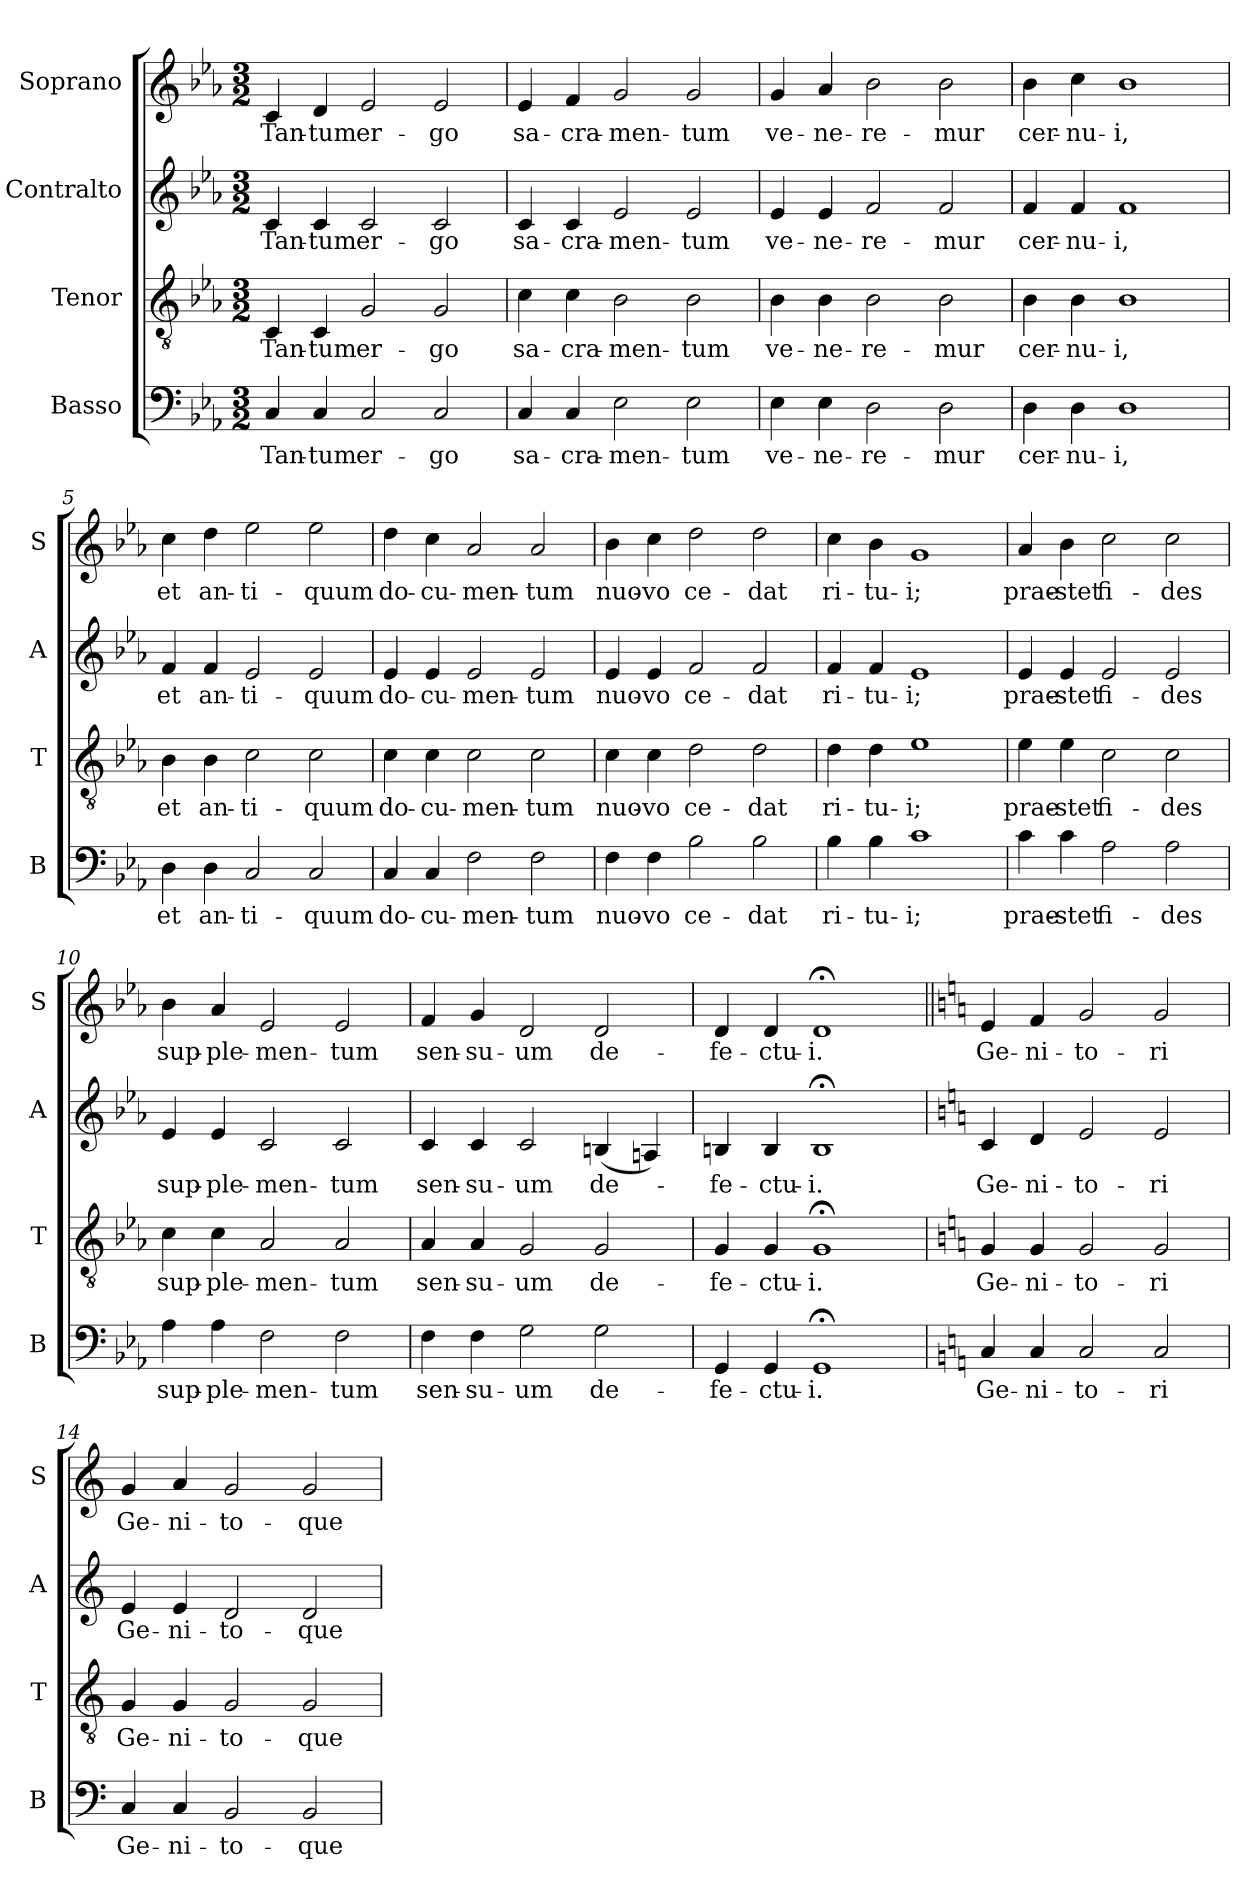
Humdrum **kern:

**kern	**text	**kern	**text	**kern	**text	**kern	**text
*part4	*part4	*part3	*part3	*part2	*part2	*part1	*part1
*staff4	*staff4	*staff3	*staff3	*staff2	*staff2	*staff1	*staff1
*I"Basso	*	*I"Tenor	*	*I"Contralto	*	*I"Soprano	*
*I'B	*	*I'T	*	*I'A	*	*I'S	*
!!LO:PB:g=z
*stria5	*	*stria5	*	*stria5	*	*stria5	*
*clefF4	*	*clefGv2	*	*clefG2	*	*clefG2	*
*k[b-e-a-]	*	*k[b-e-a-]	*	*k[b-e-a-]	*	*k[b-e-a-]	*
*E-:	*	*E-:	*	*E-:	*	*E-:	*
*M3/2	*	*M3/2	*	*M3/2	*	*M3/2	*
=1	=1	=1	=1	=1	=1	=1	=1
!	!LO:LY:b	!	!LO:LY:b	!	!LO:LY:b	!	!LO:LY:b
4C/	Tan-	4C/	Tan-	4c/	Tan-	4c/	Tan-
!	!LO:LY:b:rj	!	!LO:LY:b:rj	!	!LO:LY:b:rj	!	!LO:LY:b:rj
4C/	-tum	4C/	-tum	4c/	-tum	4d/	-tum
!	!LO:LY:b:cj	!	!LO:LY:b:cj	!	!LO:LY:b:cj	!	!LO:LY:b:cj
2C/	er-	2G/	er-	2c/	er-	2e-/	er-
!	!LO:LY:b:cj	!	!LO:LY:b:cj	!	!LO:LY:b:cj	!	!LO:LY:b:cj
2C/	-go	2G/	-go	2c/	-go	2e-/	-go
=2	=2	=2	=2	=2	=2	=2	=2
!	!LO:LY:b:cj	!	!LO:LY:b:cj	!	!LO:LY:b:cj	!	!LO:LY:b:cj
4C/	sa-	4c\	sa-	4c/	sa-	4e-/	sa-
!	!LO:LY:b	!	!LO:LY:b	!	!LO:LY:b	!	!LO:LY:b
4C/	-cra-	4c\	-cra-	4c/	-cra-	4f/	-cra-
!	!LO:LY:b:rj	!	!LO:LY:b:rj	!	!LO:LY:b:rj	!	!LO:LY:b:rj
2E-\	-men-	2B-\	-men-	2e-/	-men-	2g/	-men-
!	!LO:LY:b:cj	!	!LO:LY:b:cj	!	!LO:LY:b:cj	!	!LO:LY:b:cj
2E-\	-tum	2B-\	-tum	2e-/	-tum	2g/	-tum
=3	=3	=3	=3	=3	=3	=3	=3
!	!LO:LY:b:cj	!	!LO:LY:b:cj	!	!LO:LY:b:cj	!	!LO:LY:b:cj
4E-\	ve-	4B-\	ve-	4e-/	ve-	4g/	ve-
!	!LO:LY:b:cj	!	!LO:LY:b:cj	!	!LO:LY:b:cj	!	!LO:LY:b:cj
4E-\	-ne-	4B-\	-ne-	4e-/	-ne-	4a-/	-ne-
!	!LO:LY:b:cj	!	!LO:LY:b:cj	!	!LO:LY:b:cj	!	!LO:LY:b:cj
2D\	-re-	2B-\	-re-	2f/	-re-	2b-\	-re-
!	!LO:LY:b:cj	!	!LO:LY:b:cj	!	!LO:LY:b:cj	!	!LO:LY:b:cj
2D\	-mur	2B-\	-mur	2f/	-mur	2b-\	-mur
=4	=4	=4	=4	=4	=4	=4	=4
!	!LO:LY:b:cj	!	!LO:LY:b:cj	!	!LO:LY:b:cj	!	!LO:LY:b:cj
4D\	cer-	4B-\	cer-	4f/	cer-	4b-\	cer-
!	!LO:LY:b:cj	!	!LO:LY:b:cj	!	!LO:LY:b:cj	!	!LO:LY:b:cj
4D\	-nu-	4B-\	-nu-	4f/	-nu-	4cc\	-nu-
!	!LO:LY:b:cj	!	!LO:LY:b:cj	!	!LO:LY:b:cj	!	!LO:LY:b:cj
1D	-i,	1B-	-i,	1f	-i,	1b-	-i,
!!LO:LB:g=z
=5	=5	=5	=5	=5	=5	=5	=5
!	!LO:LY:b:cj	!	!LO:LY:b:cj	!	!LO:LY:b:cj	!	!LO:LY:b:cj
4D\	et	4B-\	et	4f/	et	4cc\	et
!	!LO:LY:b:cj	!	!LO:LY:b:cj	!	!LO:LY:b:cj	!	!LO:LY:b:cj
4D\	an-	4B-\	an-	4f/	an-	4dd\	an-
!	!LO:LY:b:cj	!	!LO:LY:b:cj	!	!LO:LY:b:cj	!	!LO:LY:b:cj
2C/	-ti-	2c\	-ti-	2e-/	-ti-	2ee-\	-ti-
!	!LO:LY:b:cj	!	!LO:LY:b:cj	!	!LO:LY:b:cj	!	!LO:LY:b:cj
2C/	-quum	2c\	-quum	2e-/	-quum	2ee-\	-quum
=6	=6	=6	=6	=6	=6	=6	=6
!	!LO:LY:b:cj	!	!LO:LY:b:cj	!	!LO:LY:b:cj	!	!LO:LY:b:cj
4C/	do-	4c\	do-	4e-/	do-	4dd\	do-
!	!LO:LY:b:cj	!	!LO:LY:b:cj	!	!LO:LY:b:cj	!	!LO:LY:b:cj
4C/	-cu-	4c\	-cu-	4e-/	-cu-	4cc\	-cu-
!	!LO:LY:b:cj	!	!LO:LY:b:cj	!	!LO:LY:b:cj	!	!LO:LY:b:cj
2F\	-men-	2c\	-men-	2e-/	-men-	2a-/	-men-
!	!LO:LY:b:cj	!	!LO:LY:b:cj	!	!LO:LY:b:cj	!	!LO:LY:b:cj
2F\	-tum	2c\	-tum	2e-/	-tum	2a-/	-tum
=7	=7	=7	=7	=7	=7	=7	=7
!	!LO:LY:b:cj	!	!LO:LY:b:cj	!	!LO:LY:b:cj	!	!LO:LY:b:cj
4F\	nuo-	4c\	nuo-	4e-/	nuo-	4b-\	nuo-
!	!LO:LY:b:cj	!	!LO:LY:b:cj	!	!LO:LY:b:cj	!	!LO:LY:b:cj
4F\	-vo	4c\	-vo	4e-/	-vo	4cc\	-vo
!	!LO:LY:b:cj	!	!LO:LY:b:cj	!	!LO:LY:b:cj	!	!LO:LY:b:cj
2B-\	ce-	2d\	ce-	2f/	ce-	2dd\	ce-
!	!LO:LY:b:cj	!	!LO:LY:b:cj	!	!LO:LY:b:cj	!	!LO:LY:b:cj
2B-\	-dat	2d\	-dat	2f/	-dat	2dd\	-dat
=8	=8	=8	=8	=8	=8	=8	=8
!	!LO:LY:b:cj	!	!LO:LY:b:cj	!	!LO:LY:b:cj	!	!LO:LY:b:cj
4B-\	ri-	4d\	ri-	4f/	ri-	4cc\	ri-
!	!LO:LY:b:cj	!	!LO:LY:b:cj	!	!LO:LY:b:cj	!	!LO:LY:b:cj
4B-\	-tu-	4d\	-tu-	4f/	-tu-	4b-\	-tu-
!	!LO:LY:b:cj	!	!LO:LY:b:cj	!	!LO:LY:b:cj	!	!LO:LY:b:cj
1c	-i;	1e-	-i;	1e-	-i;	1g	-i;
!!LO:LB:g=z
=9	=9	=9	=9	=9	=9	=9	=9
!	!LO:LY:b	!	!LO:LY:b	!	!LO:LY:b	!	!LO:LY:b
4c\	prae-	4e-\	prae-	4e-/	prae-	4a-/	prae-
!	!LO:LY:b:rj	!	!LO:LY:b:rj	!	!LO:LY:b:rj	!	!LO:LY:b:rj
4c\	-stet	4e-\	-stet	4e-/	-stet	4b-\	-stet
!	!LO:LY:b:cj	!	!LO:LY:b:cj	!	!LO:LY:b:cj	!	!LO:LY:b:cj
2A-\	fi-	2c\	fi-	2e-/	fi-	2cc\	fi-
!	!LO:LY:b:cj	!	!LO:LY:b:cj	!	!LO:LY:b:cj	!	!LO:LY:b:cj
2A-\	-des	2c\	-des	2e-/	-des	2cc\	-des
=10	=10	=10	=10	=10	=10	=10	=10
!	!LO:LY:b:cj	!	!LO:LY:b:cj	!	!LO:LY:b:cj	!	!LO:LY:b:cj
4A-\	sup-	4c\	sup-	4e-/	sup-	4b-\	sup-
!	!LO:LY:b	!	!LO:LY:b	!	!LO:LY:b	!	!LO:LY:b
4A-\	-ple-	4c\	-ple-	4e-/	-ple-	4a-/	-ple-
!	!LO:LY:b:rj	!	!LO:LY:b:rj	!	!LO:LY:b:rj	!	!LO:LY:b:rj
2F\	-men-	2A-/	-men-	2c/	-men-	2e-/	-men-
!	!LO:LY:b:cj	!	!LO:LY:b:cj	!	!LO:LY:b:cj	!	!LO:LY:b:cj
2F\	-tum	2A-/	-tum	2c/	-tum	2e-/	-tum
=11	=11	=11	=11	=11	=11	=11	=11
!	!LO:LY:b:cj	!	!LO:LY:b:cj	!	!LO:LY:b:cj	!	!LO:LY:b:cj
4F\	sen-	4A-/	sen-	4c/	sen-	4f/	sen-
!	!LO:LY:b:cj	!	!LO:LY:b:cj	!	!LO:LY:b:cj	!	!LO:LY:b:cj
4F\	-su-	4A-/	-su-	4c/	-su-	4g/	-su-
!	!LO:LY:b:cj	!	!LO:LY:b:cj	!	!LO:LY:b:cj	!	!LO:LY:b:cj
2G\	-um	2G/	-um	2c/	-um	2d/	-um
!	!LO:LY:b:cj	!	!LO:LY:b:cj	!	!LO:LY:b:cj	!	!LO:LY:b:cj
2G\	de-	2G/	de-	(>4Bn/	de-	2d/	de-
.	.	.	.	4An/)	.	.	.
=12	=12	=12	=12	=12	=12	=12	=12
!	!LO:LY:b:cj	!	!LO:LY:b:cj	!	!LO:LY:b:cj	!	!LO:LY:b:cj
4GG/	-fe-	4G/	-fe-	4Bn/	-fe-	4d/	-fe-
!	!LO:LY:b:cj	!	!LO:LY:b:cj	!	!LO:LY:b:cj	!	!LO:LY:b:cj
4GG/	-ctu-	4G/	-ctu-	4B/	-ctu-	4d/	-ctu-
!	!LO:LY:b:cj	!	!LO:LY:b:cj	!	!LO:LY:b:cj	!	!LO:LY:b:cj
1GG;<	-i.	1G;<	-i.	1B;<	-i.	1d;<	-i.
!!LO:PB:g=z
=13	=13||	=13	=13||	=13	=13||	=13||	=13||
*k[]	*	*k[]	*	*k[]	*	*k[]	*
*C:	*	*C:	*	*C:	*	*C:	*
!	!LO:LY:b:cj	!	!LO:LY:b:cj	!	!LO:LY:b:cj	!	!LO:LY:b:cj
4C/	Ge-	4G/	Ge-	4c/	Ge-	4e/	Ge-
!	!LO:LY:b:cj	!	!LO:LY:b:cj	!	!LO:LY:b:cj	!	!LO:LY:b:cj
4C/	-ni-	4G/	-ni-	4d/	-ni-	4f/	-ni-
!	!LO:LY:b:cj	!	!LO:LY:b:cj	!	!LO:LY:b:cj	!	!LO:LY:b:cj
2C/	-to-	2G/	-to-	2e/	-to-	2g/	-to-
!	!LO:LY:b:cj	!	!LO:LY:b:cj	!	!LO:LY:b:cj	!	!LO:LY:b:cj
2C/	-ri	2G/	-ri	2e/	-ri	2g/	-ri
=14	=14	=14	=14	=14	=14	=14	=14
!	!LO:LY:b:cj	!	!LO:LY:b:cj	!	!LO:LY:b:cj	!	!LO:LY:b:cj
4C/	Ge-	4G/	Ge-	4e/	Ge-	4g/	Ge-
!	!LO:LY:b:cj	!	!LO:LY:b:cj	!	!LO:LY:b:cj	!	!LO:LY:b:cj
4C/	-ni-	4G/	-ni-	4e/	-ni-	4a/	-ni-
!	!LO:LY:b:cj	!	!LO:LY:b:cj	!	!LO:LY:b:cj	!	!LO:LY:b:cj
2BB/	-to-	2G/	-to-	2d/	-to-	2g/	-to-
!	!LO:LY:b:cj	!	!LO:LY:b:cj	!	!LO:LY:b:cj	!	!LO:LY:b:cj
2BB/	-que	2G/	-que	2d/	-que	2g/	-que
=	=	=	=	=	=	=	=
*-	*-	*-	*-	*-	*-	*-	*-
